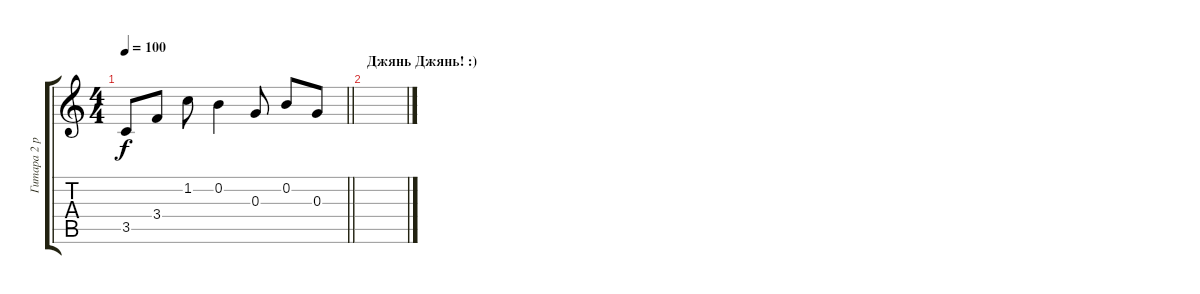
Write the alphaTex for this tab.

\track ("Гитара 2 рифф" "Гитара 2 р") {instrument electricguitarclean}
\staff {score tabs}
\tuning (E4 B3 G3 D3 A2 E2) {hide}
\ts (4 4)
\tempo 100
\clef g2
\barLineRight lightlight
\ks c
3.5.8{dy f} 3.4.8 1.2.8 0.2.4 0.3.8 0.2.8 0.3.8 |
\section ("" "Джянь Джянь! :)")
